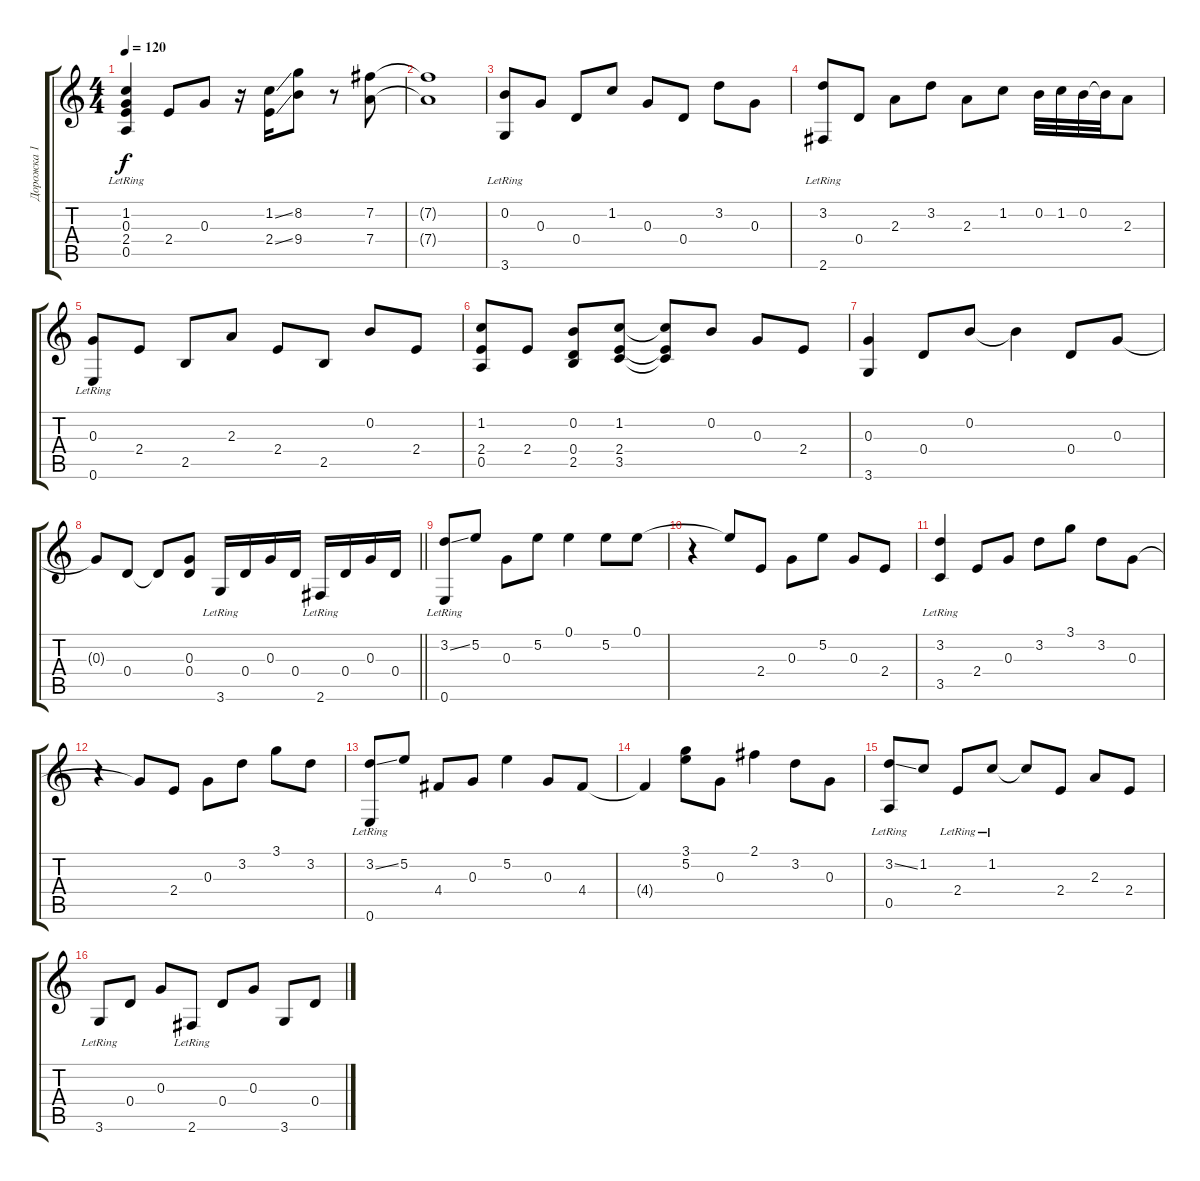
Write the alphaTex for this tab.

\track ("Дорожка 1" "Дорожка 1") {instrument acousticguitarnylon}
\staff {score tabs}
\tuning (E4 B3 G3 D3 A2 E2) {hide}
\ts (4 4)
\tempo 120
\clef g2
\ks c
(1.2 0.3{lr} 2.4 0.5{lr}).4{dy f} 2.4.8 0.3.8 r.16 (1.2{ss} 2.4{ss}).16 (8.2 9.4).8 r.8 (7.2 7.4).8 |
(7.2{t} 7.4{t}).1 |
(0.2 3.6{lr}).8 0.3.8 0.4.8 1.2.8 0.3.8 0.4.8 3.2.8 0.3.8 |
(3.2 2.6{lr}).8 0.4.8 2.3.8 3.2.8 2.3.8 1.2.8 0.2.32 1.2.32 0.2.32 0.2{t}.32 2.3.8 |
(0.3 0.6{lr}).8 2.4.8 2.5.8 2.3.8 2.4.8 2.5.8 0.2.8 2.4.8 |
(1.2 2.4 0.5).8 2.4.8 (0.2 0.4 2.5).8 (1.2 2.4 3.5).8 (1.2{t} 2.4{t} 3.5{t}).8 0.2.8 0.3.8 2.4.8 |
(0.3 3.6).4 0.4.8 0.2.8 0.2{t}.4 0.4.8 0.3.8 |
\barLineRight lightlight
0.3{t}.8 0.4.8 0.4{t}.8 (0.3 0.4).8 3.6{lr}.16 0.4.16 0.3.16 0.4.16 2.6{lr}.16 0.4.16 0.3.16 0.4.16 |
(3.2{ss} 0.6{lr}).8 5.2.8 0.3.8 5.2.8 0.1.4 5.2.8 0.1.8 |
r.4 0.1{t}.8 2.4.8 0.3.8 5.2.8 0.3.8 2.4.8 |
(3.2{lr} 3.5{lr}).4 2.4.8 0.3.8 3.2.8 3.1.8 3.2.8 0.3.8 |
r.4 0.3{t}.8 2.4.8 0.3.8 3.2.8 3.1.8 3.2.8 |
(3.2{ss} 0.6{lr}).8 5.2.8 4.4.8 0.3.8 5.2.4 0.3.8 4.4.8 |
4.4{t}.4 (3.1 5.2).8 0.3.8 2.1.4 3.2.8 0.3.8 |
(3.2{ss} 0.5{lr}).8 1.2.8 2.4{lr}.8 1.2{lr}.8 1.2{t}.8 2.4.8 2.3.8 2.4.8 |
3.6{lr}.8 0.4.8 0.3.8 2.6{lr}.8 0.4.8 0.3.8 3.6.8 0.4.8
